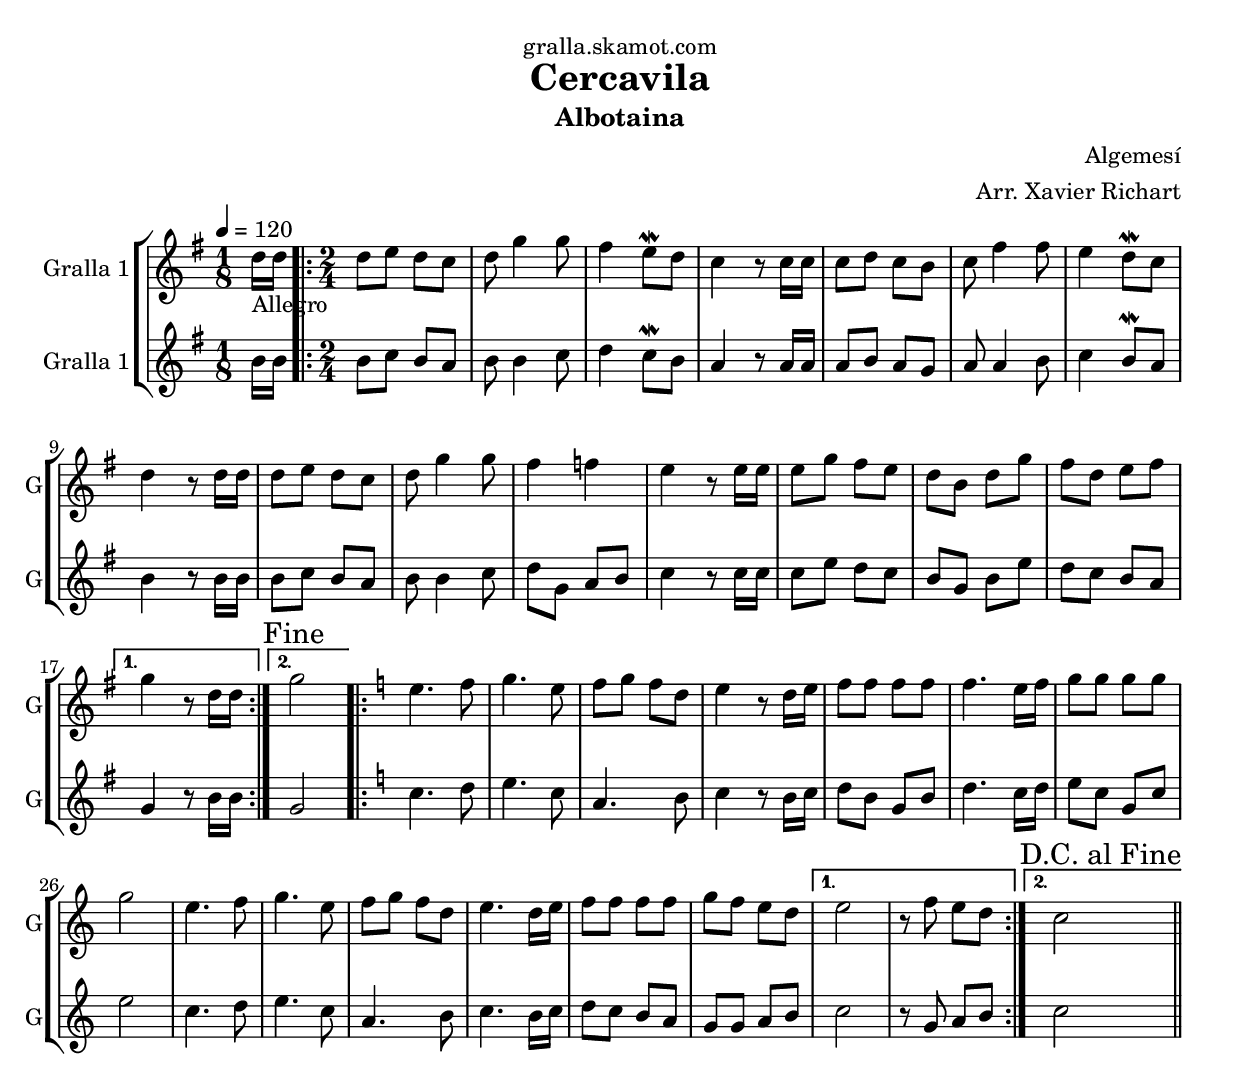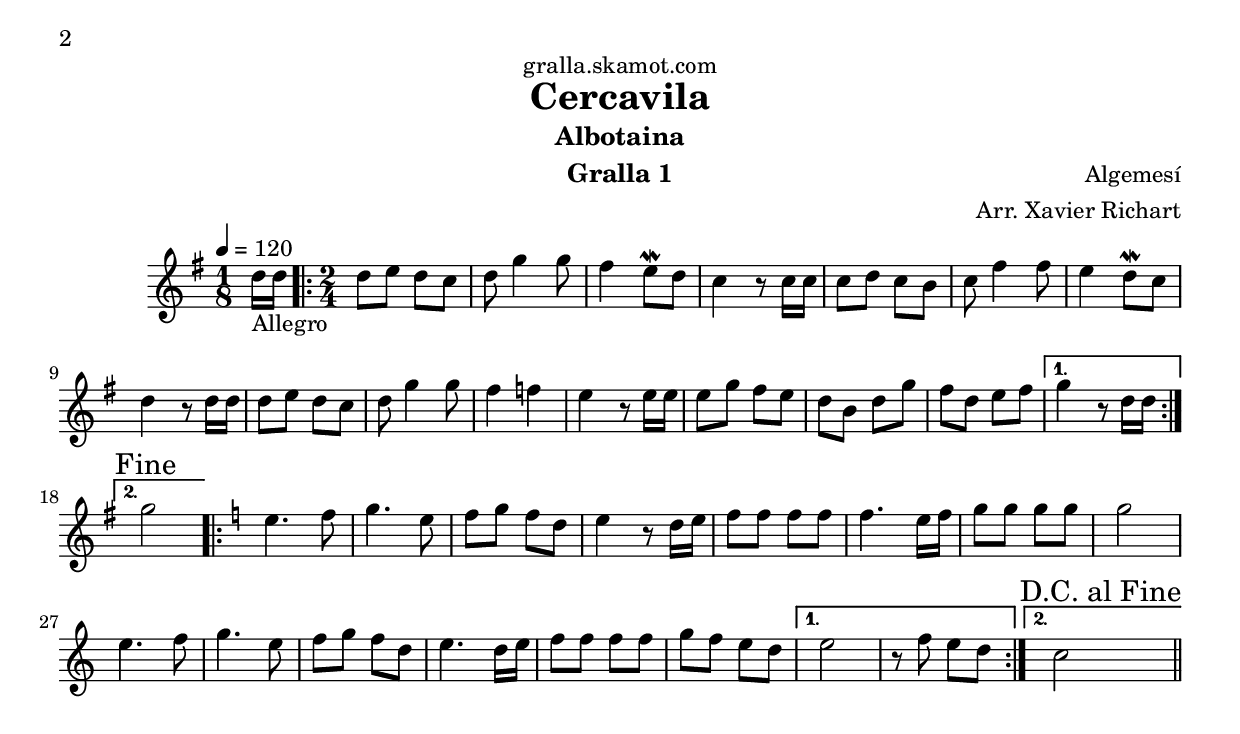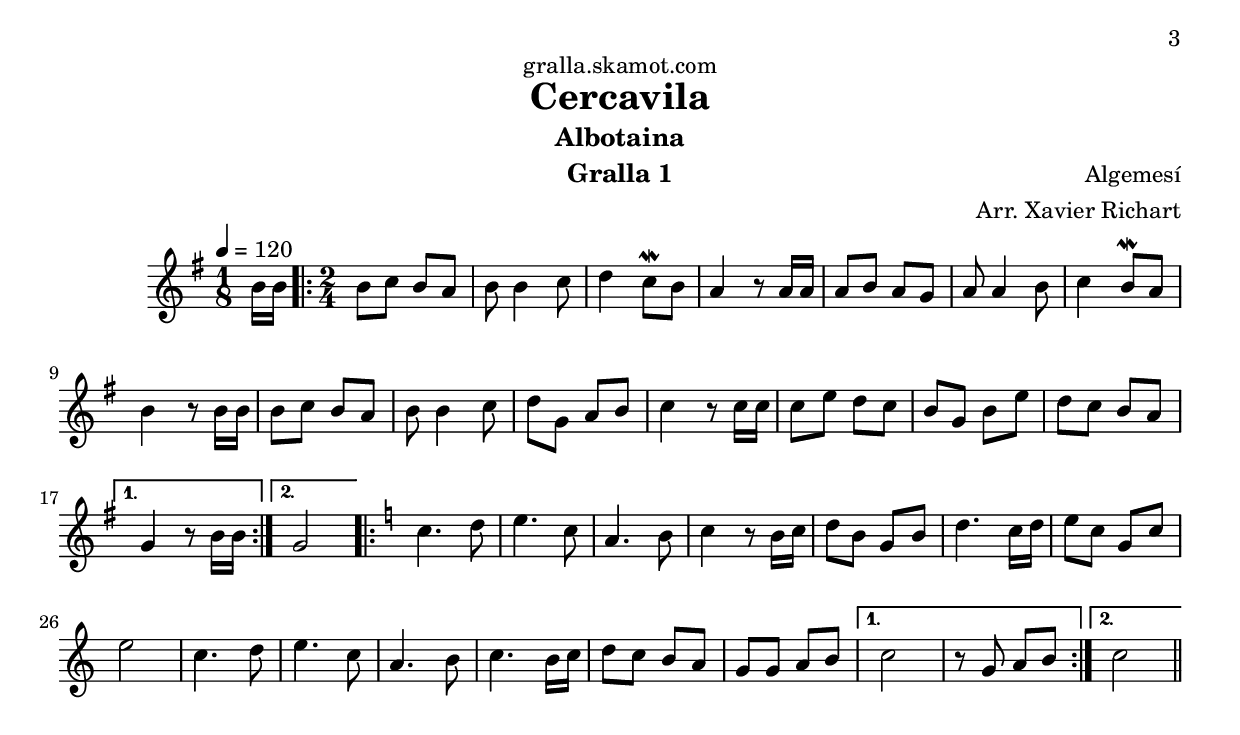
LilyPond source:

\version "2.16.2"

\header {
  dedication="gralla.skamot.com"
  title="Cercavila"
  subtitle="Albotaina"
  subsubtitle=""
  poet=""
  meter=""
  piece=""
  composer="Algemesí"
  arranger="Arr. Xavier Richart"
  opus=""
  instrument=""
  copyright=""
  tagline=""
}

liniaroAa =
\relative d''
{
  \tempo 4=120
  \clef treble
  \key g \major
  \time 1/8
  d16 _"Allegro" d  |
  \time 2/4   \repeat volta 2 { d8 e d c  |
  d8 g4 g8  |
  fis4 e8 \mordent d  |
  %05
  c4 r8 c16 c  |
  c8 d c b  |
  c8 fis4 fis8  |
  e4 d8 \mordent c  |
  d4 r8 d16 d  |
  %10
  d8 e d c  |
  d8 g4 g8  |
  fis4 f  |
  e4 r8 e16 e  |
  e8 g fis e  |
  %15
  d8 b d g  |
  fis8 d e fis }
  \alternative { { g4 r8 d16 d }
  { \mark "Fine" g2 } }
  \key c \major   \repeat volta 2 { e4. f8  |
  %20
  g4. e8  |
  f8 g f d  |
  e4 r8 d16 e  |
  f8 f f f  |
  f4. e16 f  |
  %25
  g8 g g g  |
  g2  |
  e4. f8  |
  g4. e8  |
  f8 g f d  |
  %30
  e4. d16 e  |
  f8 f f f  |
  g8 f e d }
  \alternative { { e2  |
  r8 f e d }
  %35
  { \mark "D.C. al Fine" c2 } } \bar "||"
}

liniaroAb =
\relative b'
{
  \tempo 4=120
  \clef treble
  \key g \major
  \time 1/8
  b16 b  |
  \time 2/4   \repeat volta 2 { b8 c b a  |
  b8 b4 c8  |
  d4 c8 \mordent b  |
  %05
  a4 r8 a16 a  |
  a8 b a g  |
  a8 a4 b8  |
  c4 b8 \mordent a  |
  b4 r8 b16 b  |
  %10
  b8 c b a  |
  b8 b4 c8  |
  d8 g, a b  |
  c4 r8 c16 c  |
  c8 e d c  |
  %15
  b8 g b e  |
  d8 c b a }
  \alternative { { g4 r8 b16 b }
  { g2 } }
  \key c \major   \repeat volta 2 { c4. d8  |
  %20
  e4. c8  |
  a4. b8  |
  c4 r8 b16 c  |
  d8 b g b  |
  d4. c16 d  |
  %25
  e8 c g c  |
  e2  |
  c4. d8  |
  e4. c8  |
  a4. b8  |
  %30
  c4. b16 c  |
  d8 c b a  |
  g8 g a b }
  \alternative { { c2  |
  r8 g a b }
  %35
  { c2 } } \bar "||"
}

\bookpart {
  \score {
    \new StaffGroup {
      \override Score.RehearsalMark #'self-alignment-X = #LEFT
      <<
        \new Staff \with {instrumentName = #"Gralla 1" shortInstrumentName = #"G"} \liniaroAa
        \new Staff \with {instrumentName = #"Gralla 1" shortInstrumentName = #"G"} \liniaroAb
      >>
    }
    \layout {}
  }
  \score { \unfoldRepeats
    \new StaffGroup {
      \override Score.RehearsalMark #'self-alignment-X = #LEFT
      <<
        \new Staff \with {instrumentName = #"Gralla 1" shortInstrumentName = #"G"} \liniaroAa
        \new Staff \with {instrumentName = #"Gralla 1" shortInstrumentName = #"G"} \liniaroAb
      >>
    }
    \midi {
      \set Staff.midiInstrument = "oboe"
      \set DrumStaff.midiInstrument = "drums"
    }
  }
}

\bookpart {
  \header {instrument="Gralla 1"}
  \score {
    \new StaffGroup {
      \override Score.RehearsalMark #'self-alignment-X = #LEFT
      <<
        \new Staff \liniaroAa
      >>
    }
    \layout {}
  }
  \score { \unfoldRepeats
    \new StaffGroup {
      \override Score.RehearsalMark #'self-alignment-X = #LEFT
      <<
        \new Staff \liniaroAa
      >>
    }
    \midi {
      \set Staff.midiInstrument = "oboe"
      \set DrumStaff.midiInstrument = "drums"
    }
  }
}

\bookpart {
  \header {instrument="Gralla 1"}
  \score {
    \new StaffGroup {
      \override Score.RehearsalMark #'self-alignment-X = #LEFT
      <<
        \new Staff \liniaroAb
      >>
    }
    \layout {}
  }
  \score { \unfoldRepeats
    \new StaffGroup {
      \override Score.RehearsalMark #'self-alignment-X = #LEFT
      <<
        \new Staff \liniaroAb
      >>
    }
    \midi {
      \set Staff.midiInstrument = "oboe"
      \set DrumStaff.midiInstrument = "drums"
    }
  }
}

